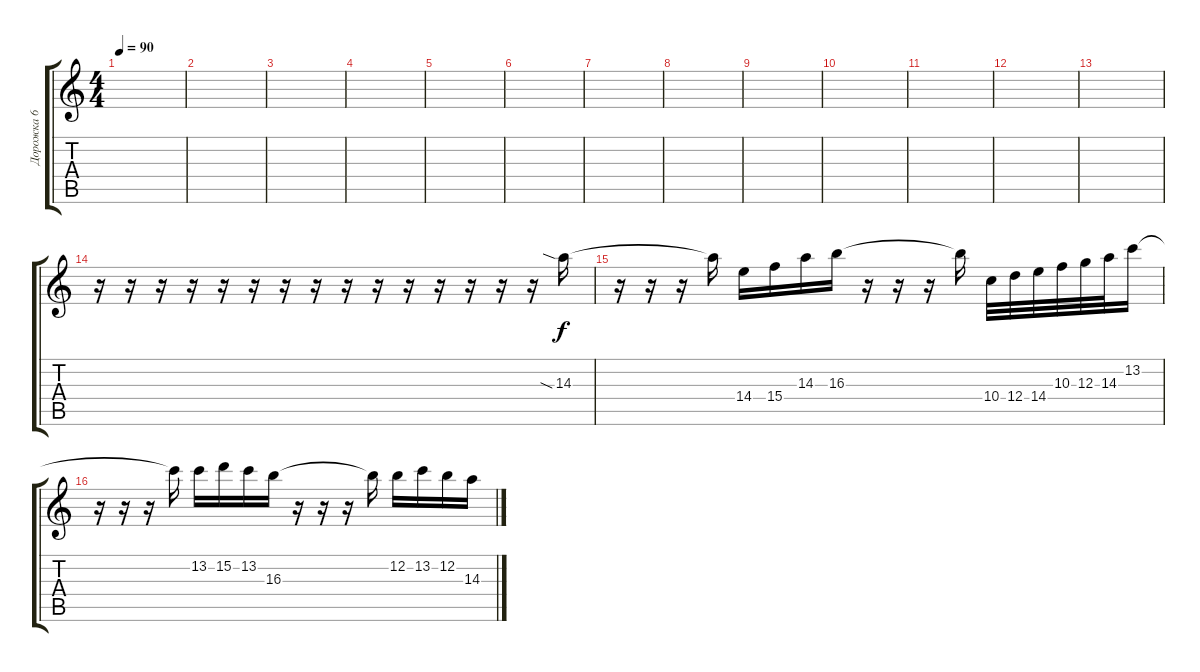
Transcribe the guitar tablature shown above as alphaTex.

\track ("Дорожка 6" "Дорожка 6") {instrument overdrivenguitar}
\staff {score tabs}
\tuning (E4 B3 G3 D3 A2 D2) {hide}
\ts (4 4)
\tempo 90
\clef g2
\ks c
|
|
|
|
|
|
|
|
|
|
|
|
|
r.16 r.16 r.16 r.16 r.16 r.16 r.16 r.16 r.16 r.16 r.16 r.16 r.16 r.16 r.16 14.3{sia}.16 |
r.16 r.16 r.16 14.3{t}.16 14.4.16 15.4.16 14.3.16 16.3.16 r.16 r.16 r.16 16.3{t}.16 10.4.32 12.4.32 14.4.32 10.3.32 12.3.32 14.3.32 13.2.16 |
r.16 r.16 r.16 13.2{t}.16 13.2.16 15.2.16 13.2.16 16.3.16 r.16 r.16 r.16 16.3{t}.16 12.2.16 13.2.16 12.2.16 14.3.16
